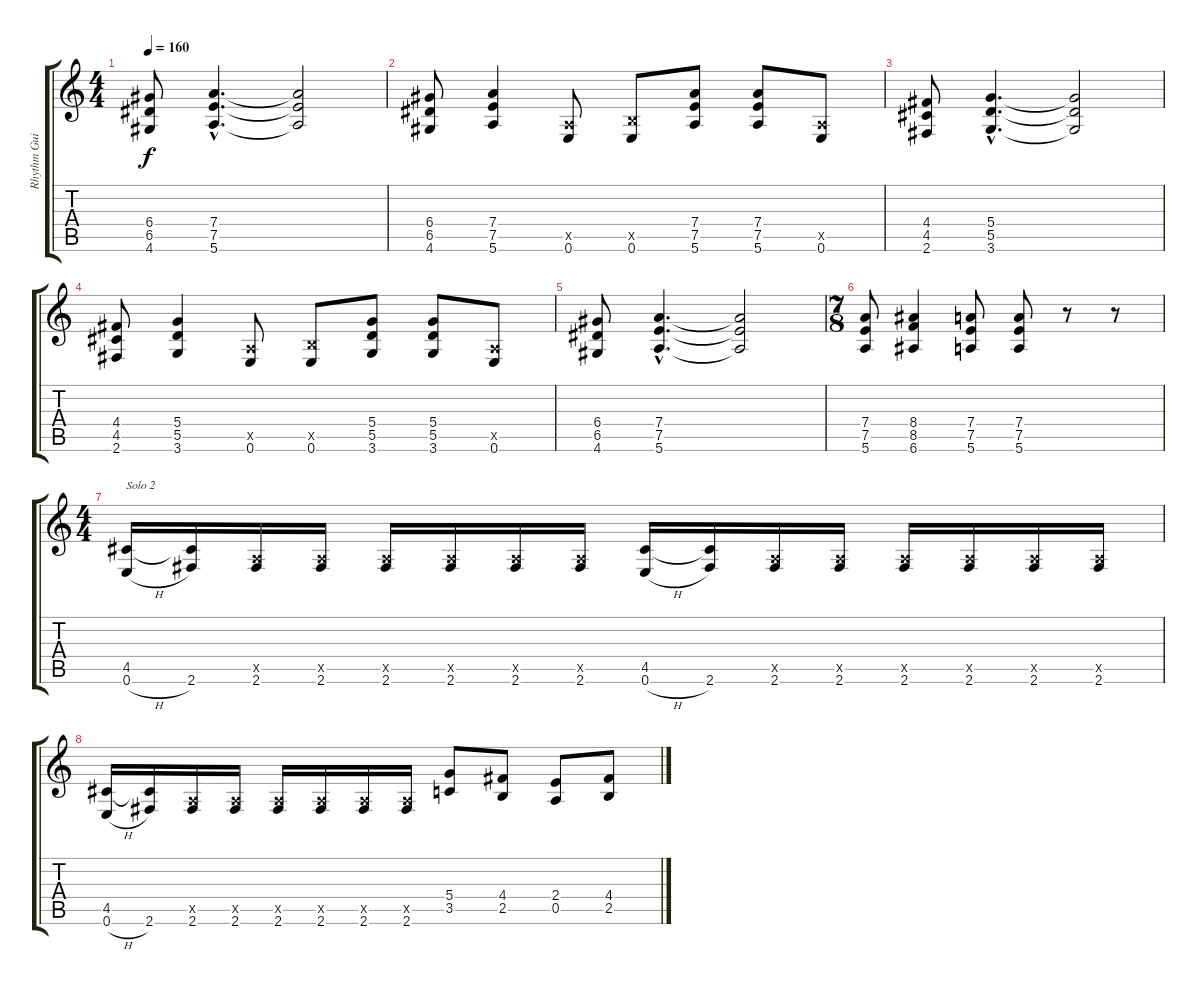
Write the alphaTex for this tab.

\track ("Rhythm Guitar 1" "Rhythm Gui") {instrument distortionguitar}
\staff {score tabs}
\tuning (E4 B3 G3 D3 A2 E2) {hide}
\ts (4 4)
\tempo 160
\clef g2
\ks c
(6.4 6.5 4.6).8{dy f} (7.4{hac} 7.5{hac} 5.6{hac}).4{d} (7.4{t} 7.5{t} 5.6{t}).2 |
(6.4 6.5 4.6).8 (7.4 7.5 5.6).4 (0.5{x} 0.6).8 (2.5{x} 0.6).8 (7.4 7.5 5.6).8 (7.4 7.5 5.6).8 (0.5{x} 0.6).8 |
(4.4 4.5 2.6).8 (5.4{hac} 5.5{hac} 3.6{hac}).4{d} (5.4{t} 5.5{t} 3.6{t}).2 |
(4.4 4.5 2.6).8 (5.4 5.5 3.6).4 (0.5{x} 0.6).8 (2.5{x} 0.6).8 (5.4 5.5 3.6).8 (5.4 5.5 3.6).8 (0.5{x} 0.6).8 |
(6.4 6.5 4.6).8 (7.4{hac} 7.5{hac} 5.6{hac}).4{d} (7.4{t} 7.5{t} 5.6{t}).2 |
\ts (7 8)
(7.4 7.5 5.6).8 (8.4 8.5 6.6).4 (7.4 7.5 5.6).8 (7.4 7.5 5.6).8 r.8 r.8 |
\ts (4 4)
(4.5 0.6{h}).16{txt "Solo 2"} (4.5{t} 2.6).16 (0.5{x} 2.6).16 (0.5{x} 2.6).16 (0.5{x} 2.6).16 (0.5{x} 2.6).16 (0.5{x} 2.6).16 (0.5{x} 2.6).16 (4.5 0.6{h}).16 (4.5{t} 2.6).16 (0.5{x} 2.6).16 (0.5{x} 2.6).16 (0.5{x} 2.6).16 (0.5{x} 2.6).16 (0.5{x} 2.6).16 (0.5{x} 2.6).16 |
(4.5 0.6{h}).16 (4.5{t} 2.6).16 (0.5{x} 2.6).16 (0.5{x} 2.6).16 (0.5{x} 2.6).16 (0.5{x} 2.6).16 (0.5{x} 2.6).16 (0.5{x} 2.6).16 (5.4 3.5).8 (4.4 2.5).8 (2.4 0.5).8 (4.4 2.5).8
